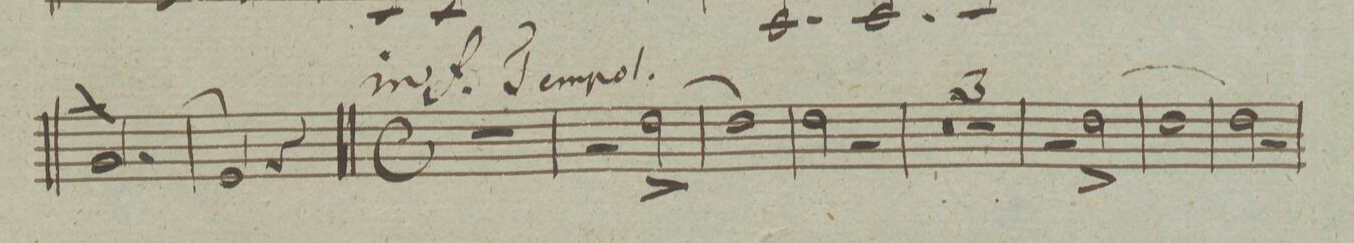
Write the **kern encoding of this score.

**kern	**dynam
*I"Corno ſecundo in F:	*
*clefG2	*
*k[]	*
*met(c)	*
*M4/4	*
1r	.
=2	=2
2r	.
*2\right	*
[>2dd^<\	.
=3	=3
1dd]	.
=4	=4
2dd\	.
2r	.
=5	=5
0r	.
=6	=6
=7	=7
1r	.
=8	=8
2r	.
(>2dd^<\	.
=9	=9
1dd	.
=10	=10
2dd\)	.
2r	.
=11	=11
*-	*-
